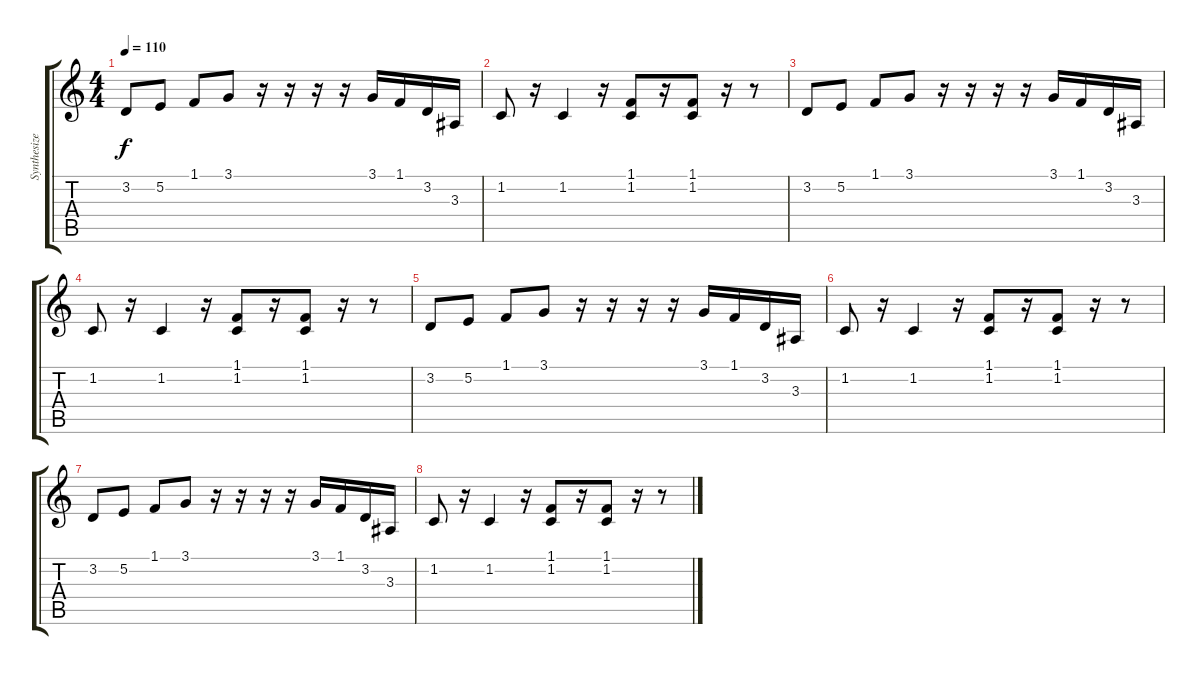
\track ("Synthesizer" "Synthesize") {instrument lead6voice}
\staff {score tabs}
\tuning (E4 B3 G3 D3 A2 E2) {hide}
\ts (4 4)
\tempo 110
\clef g2
\ks c
3.2.8{dy f volume 10} 5.2.8 1.1.8 3.1.8 r.16 r.16 r.16 r.16 3.1.16 1.1.16 3.2.16 3.3.16 |
1.2.8 r.16 1.2.4 r.16 (1.1 1.2).8 r.16 (1.1 1.2).8 r.16 r.8 |
3.2.8{volume 6} 5.2.8 1.1.8 3.1.8 r.16 r.16 r.16 r.16 3.1.16 1.1.16 3.2.16 3.3.16 |
1.2.8 r.16 1.2.4 r.16 (1.1 1.2).8 r.16 (1.1 1.2).8 r.16 r.8 |
3.2.8{volume 3} 5.2.8 1.1.8 3.1.8 r.16 r.16 r.16 r.16 3.1.16 1.1.16 3.2.16 3.3.16 |
1.2.8 r.16 1.2.4 r.16 (1.1 1.2).8 r.16 (1.1 1.2).8 r.16 r.8 |
3.2.8{volume 1} 5.2.8 1.1.8 3.1.8 r.16 r.16 r.16 r.16 3.1.16 1.1.16 3.2.16 3.3.16 |
1.2.8 r.16 1.2.4 r.16 (1.1 1.2).8 r.16 (1.1 1.2).8 r.16 r.8
